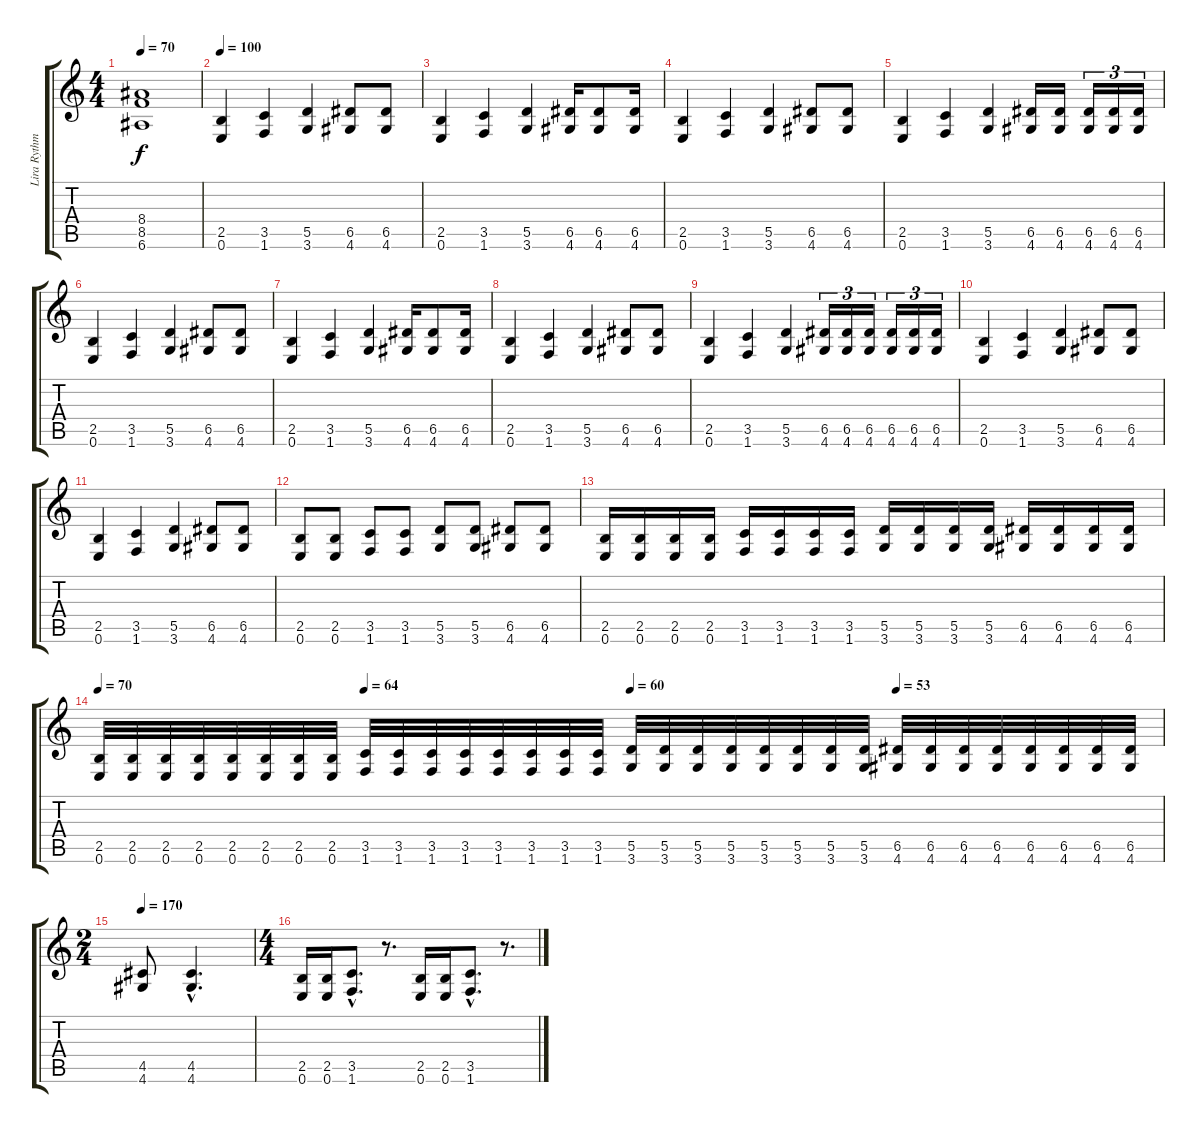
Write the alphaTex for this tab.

\track ("Lira Rythm" "Lira Rythm") {instrument distortionguitar}
\staff {score tabs}
\tuning (E4 B3 G3 D3 A2 E2) {hide}
\ts (4 4)
\tempo 70
\clef g2
\ks c
(8.4 8.5 6.6).1{dy f} |
\tempo 100
(2.5 0.6).4 (3.5 1.6).4 (5.5 3.6).4 (6.5 4.6).8 (6.5 4.6).8 |
(2.5 0.6).4 (3.5 1.6).4 (5.5 3.6).4 (6.5 4.6).16 (6.5 4.6).8 (6.5 4.6).16 |
(2.5 0.6).4 (3.5 1.6).4 (5.5 3.6).4 (6.5 4.6).8 (6.5 4.6).8 |
(2.5 0.6).4 (3.5 1.6).4 (5.5 3.6).4 (6.5 4.6).16 (6.5 4.6).16 (6.5 4.6).16{tu (3 2)} (6.5 4.6).16{tu (3 2)} (6.5 4.6).16{tu (3 2)} |
(2.5 0.6).4 (3.5 1.6).4 (5.5 3.6).4 (6.5 4.6).8 (6.5 4.6).8 |
(2.5 0.6).4 (3.5 1.6).4 (5.5 3.6).4 (6.5 4.6).16 (6.5 4.6).8 (6.5 4.6).16 |
(2.5 0.6).4 (3.5 1.6).4 (5.5 3.6).4 (6.5 4.6).8 (6.5 4.6).8 |
(2.5 0.6).4 (3.5 1.6).4 (5.5 3.6).4 (6.5 4.6).16{tu (3 2)} (6.5 4.6).16{tu (3 2)} (6.5 4.6).16{tu (3 2)} (6.5 4.6).16{tu (3 2)} (6.5 4.6).16{tu (3 2)} (6.5 4.6).16{tu (3 2)} |
(2.5 0.6).4 (3.5 1.6).4 (5.5 3.6).4 (6.5 4.6).8 (6.5 4.6).8 |
(2.5 0.6).4 (3.5 1.6).4 (5.5 3.6).4 (6.5 4.6).8 (6.5 4.6).8 |
(2.5 0.6).8 (2.5 0.6).8 (3.5 1.6).8 (3.5 1.6).8 (5.5 3.6).8 (5.5 3.6).8 (6.5 4.6).8 (6.5 4.6).8 |
(2.5 0.6).16 (2.5 0.6).16 (2.5 0.6).16 (2.5 0.6).16 (3.5 1.6).16 (3.5 1.6).16 (3.5 1.6).16 (3.5 1.6).16 (5.5 3.6).16 (5.5 3.6).16 (5.5 3.6).16 (5.5 3.6).16 (6.5 4.6).16 (6.5 4.6).16 (6.5 4.6).16 (6.5 4.6).16 |
\tempo 70
\tempo (64 0.25)
\tempo (60 0.5)
\tempo (53 0.75)
(2.5 0.6).32 (2.5 0.6).32 (2.5 0.6).32 (2.5 0.6).32 (2.5 0.6).32 (2.5 0.6).32 (2.5 0.6).32 (2.5 0.6).32 (3.5 1.6).32 (3.5 1.6).32 (3.5 1.6).32 (3.5 1.6).32 (3.5 1.6).32 (3.5 1.6).32 (3.5 1.6).32 (3.5 1.6).32 (5.5 3.6).32 (5.5 3.6).32 (5.5 3.6).32 (5.5 3.6).32 (5.5 3.6).32 (5.5 3.6).32 (5.5 3.6).32 (5.5 3.6).32 (6.5 4.6).32 (6.5 4.6).32 (6.5 4.6).32 (6.5 4.6).32 (6.5 4.6).32 (6.5 4.6).32 (6.5 4.6).32 (6.5 4.6).32 |
\ts (2 4)
\tempo 170
(4.5 4.6).8 (4.5{hac} 4.6{hac}).4{d} |
\ts (4 4)
(2.5 0.6).16 (2.5 0.6).16 (3.5{hac} 1.6{hac}).8{d} r.8{d} (2.5 0.6).16 (2.5 0.6).16 (3.5{hac} 1.6{hac}).8{d} r.8{d}
